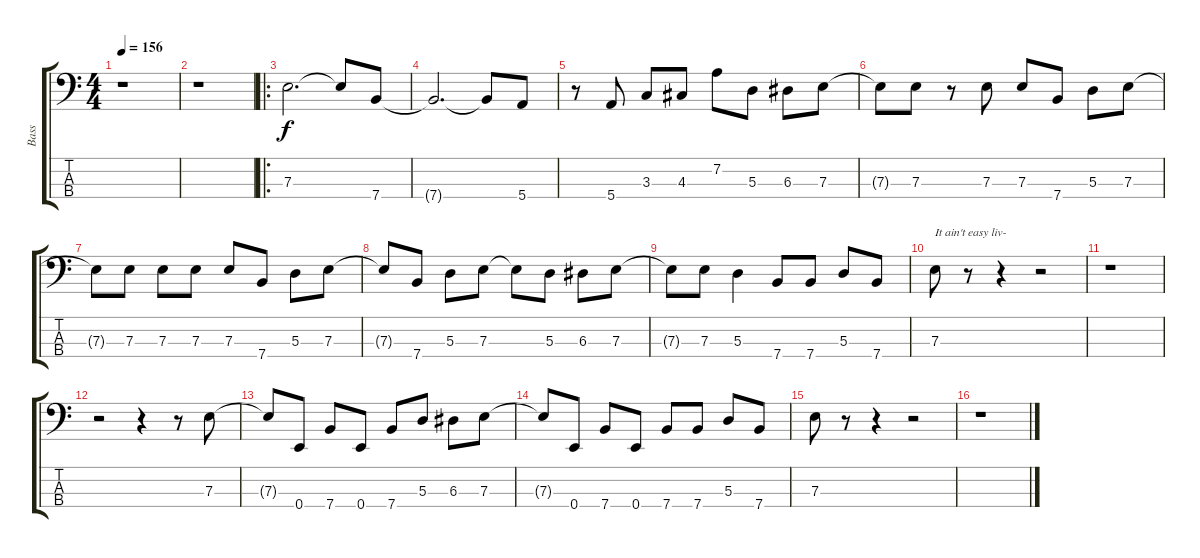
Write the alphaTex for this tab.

\track ("Bass" "Bass") {instrument electricbasspick}
\staff {score tabs}
\tuning (G2 D2 A1 E1) {hide}
\ts (4 4)
\tempo 156
\clef f4
\ks c
r.1{dy f} |
r.1 |
\ro
7.3.2{d} 7.3{t}.8 7.4.8 |
7.4{t}.2{d} 7.4{t}.8 5.4.8 |
r.8 5.4.8 3.3.8 4.3.8 7.2.8 5.3.8 6.3.8 7.3.8 |
7.3{t}.8 7.3.8 r.8 7.3.8 7.3.8 7.4.8 5.3.8 7.3.8 |
7.3{t}.8 7.3.8 7.3.8 7.3.8 7.3.8 7.4.8 5.3.8 7.3.8 |
7.3{t}.8 7.4.8 5.3.8 7.3.8 7.3{t}.8 5.3.8 6.3.8 7.3.8 |
7.3{t}.8 7.3.8 5.3.4 7.4.8 7.4.8 5.3.8 7.4.8 |
7.3.8{txt "It ain't easy liv-"} r.8 r.4 r.2 |
r.1 |
r.2 r.4 r.8 7.3.8 |
7.3{t}.8 0.4.8 7.4.8 0.4.8 7.4.8 5.3.8 6.3.8 7.3.8 |
7.3{t}.8 0.4.8 7.4.8 0.4.8 7.4.8 7.4.8 5.3.8 7.4.8 |
7.3.8 r.8 r.4 r.2 |
r.1
